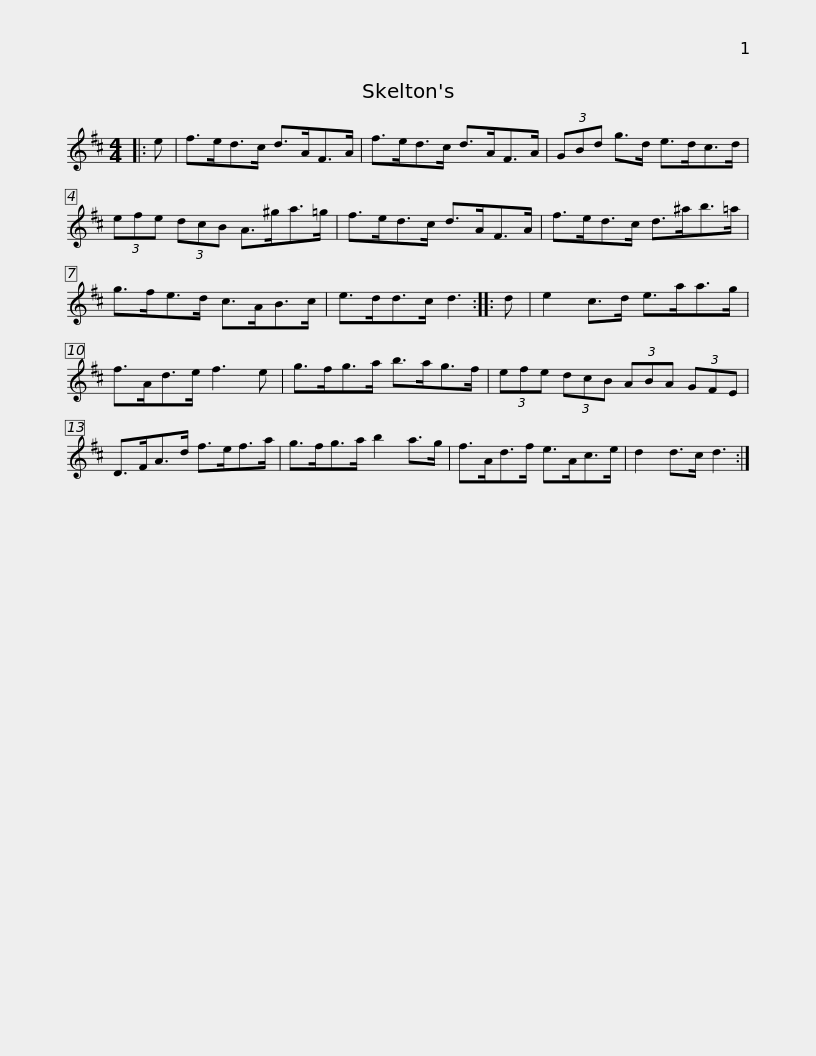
X:1
L:1/8
M:4/4
I:linebreak $
K:D
V:1 treble
V:1
|: e | f>ed>c d>AF>A | f>ed>c d>AF>A | (3GBd g>d e>dc>d | (3efe (3dcB A>^ga>=g |$ %5
 f>ed>c d>AF>A | f>ed>c d>^ab>=a | g>fe>d c>AB>c | e>dd>c d3 :: d |$ %10
 e2 c>d e>aa>g | f>Ad>e f3 e | g>fg>a b>ag>f | (3efe (3dcB (3ABA (3GFE |$ D>FA>d f>ef>a | %15
 g>fg>a b2 a>g | f>Ad>f e>Ac>e | d2 d>c d3 :| %18
